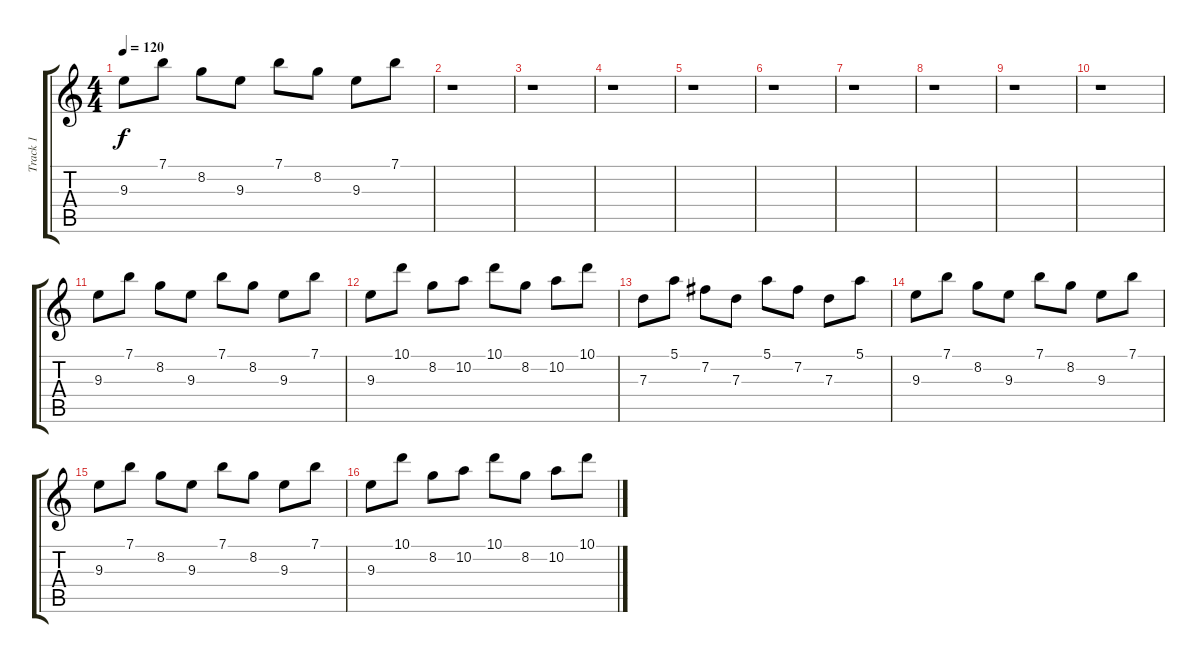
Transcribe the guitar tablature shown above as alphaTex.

\track ("Track 1" "Track 1") {instrument acousticguitarnylon}
\staff {score tabs}
\tuning (E4 B3 G3 D3 A2 E2) {hide}
\ts (4 4)
\tempo 120
\clef g2
\ks c
9.3.8{dy f} 7.1.8 8.2.8 9.3.8 7.1.8 8.2.8 9.3.8 7.1.8 |
r.1 |
r.1 |
r.1 |
r.1 |
r.1 |
r.1 |
r.1 |
r.1 |
r.1 |
9.3.8 7.1.8 8.2.8 9.3.8 7.1.8 8.2.8 9.3.8 7.1.8 |
9.3.8 10.1.8 8.2.8 10.2.8 10.1.8 8.2.8 10.2.8 10.1.8 |
7.3.8 5.1.8 7.2.8 7.3.8 5.1.8 7.2.8 7.3.8 5.1.8 |
9.3.8 7.1.8 8.2.8 9.3.8 7.1.8 8.2.8 9.3.8 7.1.8 |
9.3.8 7.1.8 8.2.8 9.3.8 7.1.8 8.2.8 9.3.8 7.1.8 |
9.3.8 10.1.8 8.2.8 10.2.8 10.1.8 8.2.8 10.2.8 10.1.8
